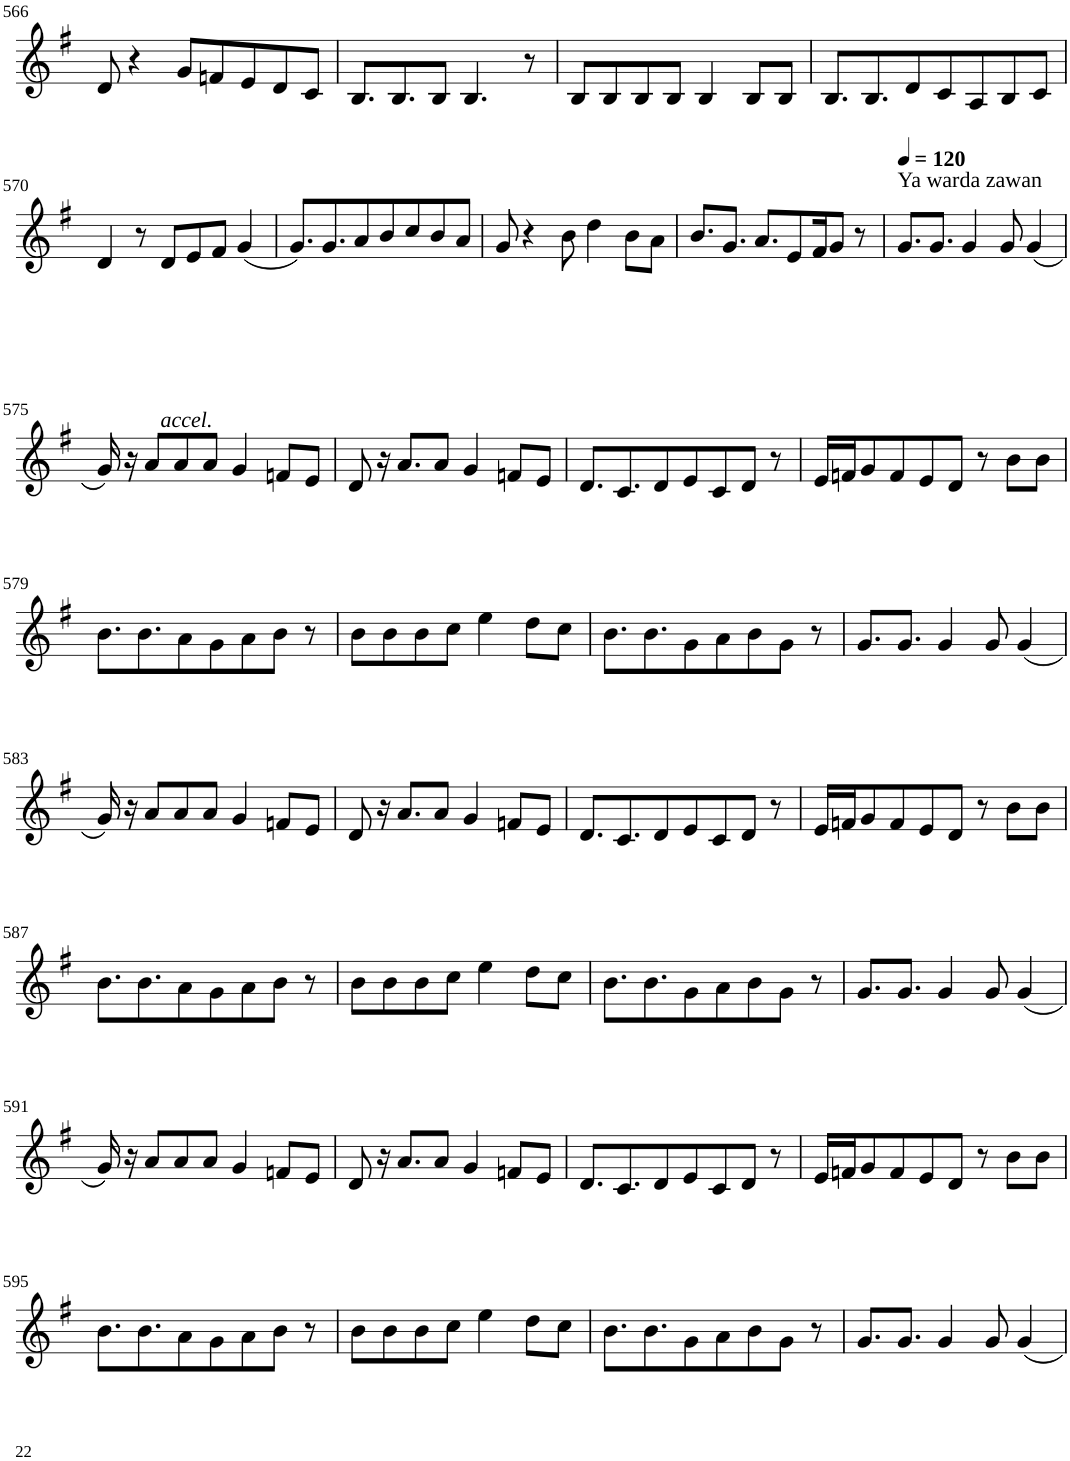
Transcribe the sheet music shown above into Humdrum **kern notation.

**kern
*part1
*staff1
*I"Violin
!!LO:PB:g=z
*clefG2
*k[f#]
*G:
*M8/8
=566
8d/
4r
8g/L
8fn/
8e/
8d/
8c/J
=567
8.B/L
8.B/
8B/J
4.B/
8r
=568
8B/L
8B/
8B/
8B/J
4B/
8B/L
8B/J
=569
8.B/L
8.B/
8d/
8c/
8A/
8B/
8c/J
!!LO:LB:g=z
=570
4d/
8r
!LO:TX:b:i:t=accel.
8d/L
8e/
8f#/J
(4g/
=571
8.g/L)
8.g/
8a/
8b/
8cc/
8b/
8a/J
=572
8g/
4r
8b\
4dd\
8b\L
8a\J
=573
8.b/L
8.g/J
8.a/L
8e/
16f#/K
8g/J
8r
=574
*MM120
!LO:TX:a:t=Ya warda zawan
8.g/L
8.g/J
4g/
8g/
(4g/
!!LO:LB:g=z
=575
16g/)
16r
8a/L
8a/
8a/J
4g/
8fn/L
8e/J
=576
8d/
16r
8.a/L
8a/J
4g/
8fn/L
8e/J
=577
8.d/L
8.c/
8d/
8e/
8c/
8d/J
8r
=578
16e/LL
16fn/J
8g/
8f/
8e/
8d/J
8r
8b\L
8b\J
!!LO:LB:g=z
=579
8.b\L
8.b\
8a\
8g\
8a\
8b\J
8r
=580
8b\L
8b\
8b\
8cc\J
4ee\
8dd\L
8cc\J
=581
8.b\L
8.b\
8g\
8a\
8b\
8g\J
8r
=582
8.g/L
8.g/J
4g/
8g/
(4g/
!!LO:LB:g=z
=583
16g/)
16r
8a/L
8a/
8a/J
4g/
8fn/L
8e/J
=584
8d/
16r
8.a/L
8a/J
4g/
8fn/L
8e/J
=585
8.d/L
8.c/
8d/
8e/
8c/
8d/J
8r
=586
16e/LL
16fn/J
8g/
8f/
8e/
8d/J
8r
8b\L
8b\J
!!LO:LB:g=z
=587
8.b\L
8.b\
8a\
8g\
8a\
8b\J
8r
=588
8b\L
8b\
8b\
8cc\J
4ee\
8dd\L
8cc\J
=589
8.b\L
8.b\
8g\
8a\
8b\
8g\J
8r
=590
8.g/L
8.g/J
4g/
8g/
(4g/
!!LO:LB:g=z
=591
16g/)
16r
8a/L
8a/
8a/J
4g/
8fn/L
8e/J
=592
8d/
16r
8.a/L
8a/J
4g/
8fn/L
8e/J
=593
8.d/L
8.c/
8d/
8e/
8c/
8d/J
8r
=594
16e/LL
16fn/J
8g/
8f/
8e/
8d/J
8r
8b\L
8b\J
!!LO:LB:g=z
=595
8.b\L
8.b\
8a\
8g\
8a\
8b\J
8r
=596
8b\L
8b\
8b\
8cc\J
4ee\
8dd\L
8cc\J
=597
8.b\L
8.b\
8g\
8a\
8b\
8g\J
8r
=598
8.g/L
8.g/J
4g/
8g/
4g/
=
*-
